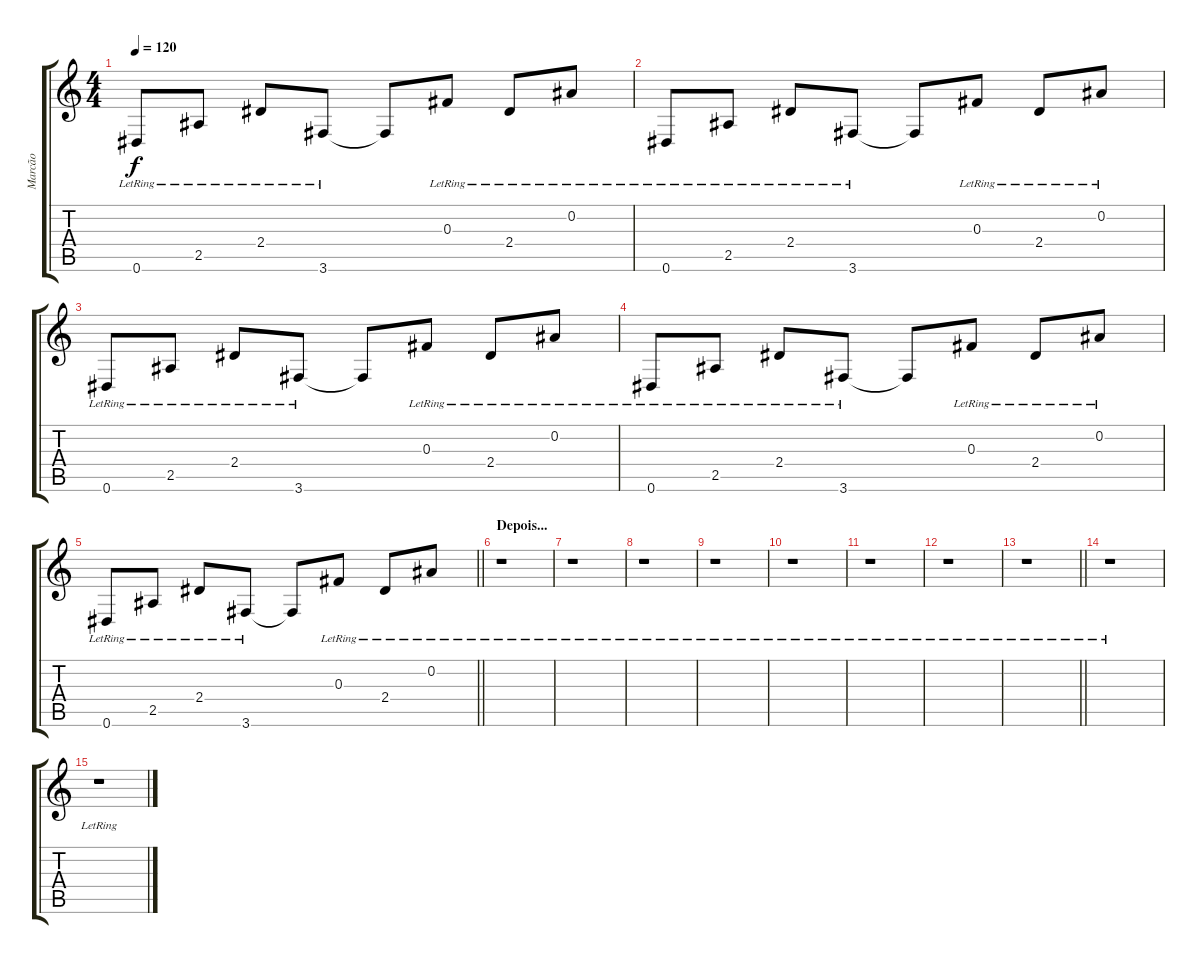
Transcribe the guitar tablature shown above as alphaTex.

\track ("Marcão" "Marcão") {instrument electricguitarclean}
\staff {score tabs}
\tuning (Eb4 Bb3 Gb3 Db3 Ab2 Eb2) {hide}
\ts (4 4)
\tempo 120
\clef g2
\ks c
0.6{lr}.8{dy f} 2.5{lr}.8 2.4{lr}.8 3.6{lr}.8 3.6{t}.8 0.3{lr}.8 2.4{lr}.8 0.2{lr}.8 |
0.6{lr}.8 2.5{lr}.8 2.4{lr}.8 3.6{lr}.8 3.6{t}.8 0.3{lr}.8 2.4{lr}.8 0.2{lr}.8 |
0.6{lr}.8 2.5{lr}.8 2.4{lr}.8 3.6{lr}.8 3.6{t}.8 0.3{lr}.8 2.4{lr}.8 0.2{lr}.8 |
0.6{lr}.8 2.5{lr}.8 2.4{lr}.8 3.6{lr}.8 3.6{t}.8 0.3{lr}.8 2.4{lr}.8 0.2{lr}.8 |
\barLineRight lightlight
0.6{lr}.8 2.5{lr}.8 2.4{lr}.8 3.6{lr}.8 3.6{t}.8 0.3{lr}.8 2.4{lr}.8 0.2{lr}.8 |
\section ("" "Depois...")
r.1 |
r.1 |
r.1 |
r.1 |
r.1 |
r.1 |
r.1 |
\barLineRight lightlight
r.1 |
r.1 |
r.1
